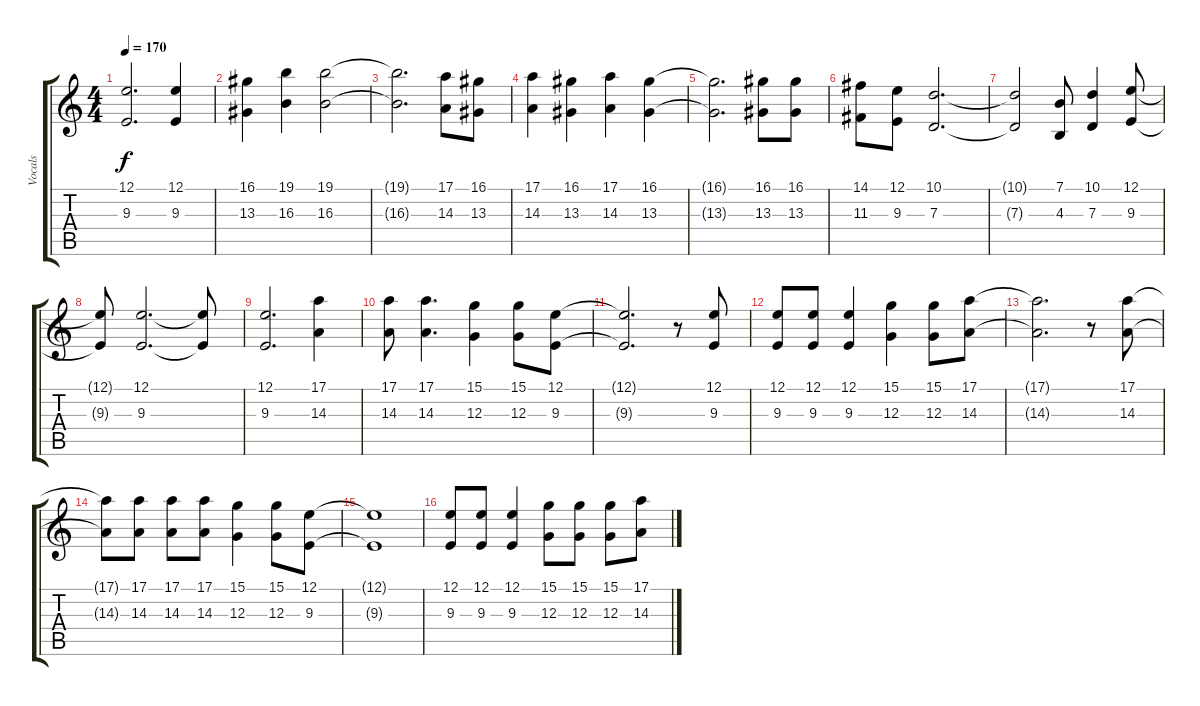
\track ("Vocals" "Vocals") {instrument rockorgan}
\staff {score tabs}
\tuning (E4 B3 G3 D3 A2 E2) {hide}
\ts (4 4)
\tempo 170
\clef g2
\ks c
(12.1{t} 9.3{t}).2{d dy f} (12.1 9.3).4 |
(16.1 13.3).4 (19.1 16.3).4 (19.1 16.3).2 |
(19.1{t} 16.3{t}).2{d} (17.1 14.3).8 (16.1 13.3).8 |
(17.1 14.3).4 (16.1 13.3).4 (17.1 14.3).4 (16.1 13.3).4 |
(16.1{t} 13.3{t}).2{d} (16.1 13.3).8 (16.1 13.3).8 |
(14.1 11.3).8 (12.1 9.3).8 (10.1 7.3).2{d} |
(10.1{t} 7.3{t}).2 (7.1 4.3).8 (10.1 7.3).4 (12.1 9.3).8 |
(12.1{t} 9.3{t}).8 (12.1 9.3).2{d} (12.1{t} 9.3{t}).8 |
(12.1 9.3).2{d} (17.1 14.3).4 |
(17.1 14.3).8 (17.1 14.3).4{d} (15.1 12.3).4 (15.1 12.3).8 (12.1 9.3).8 |
(12.1{t} 9.3{t}).2{d} r.8 (12.1 9.3).8 |
(12.1 9.3).8 (12.1 9.3).8 (12.1 9.3).4 (15.1 12.3).4 (15.1 12.3).8 (17.1 14.3).8 |
(17.1{t} 14.3{t}).2{d} r.8 (17.1 14.3).8 |
(17.1{t} 14.3{t}).8 (17.1 14.3).8 (17.1 14.3).8 (17.1 14.3).8 (15.1 12.3).4 (15.1 12.3).8 (12.1 9.3).8 |
(12.1{t} 9.3{t}).1 |
(12.1 9.3).8 (12.1 9.3).8 (12.1 9.3).4 (15.1 12.3).8 (15.1 12.3).8 (15.1 12.3).8 (17.1 14.3).8
